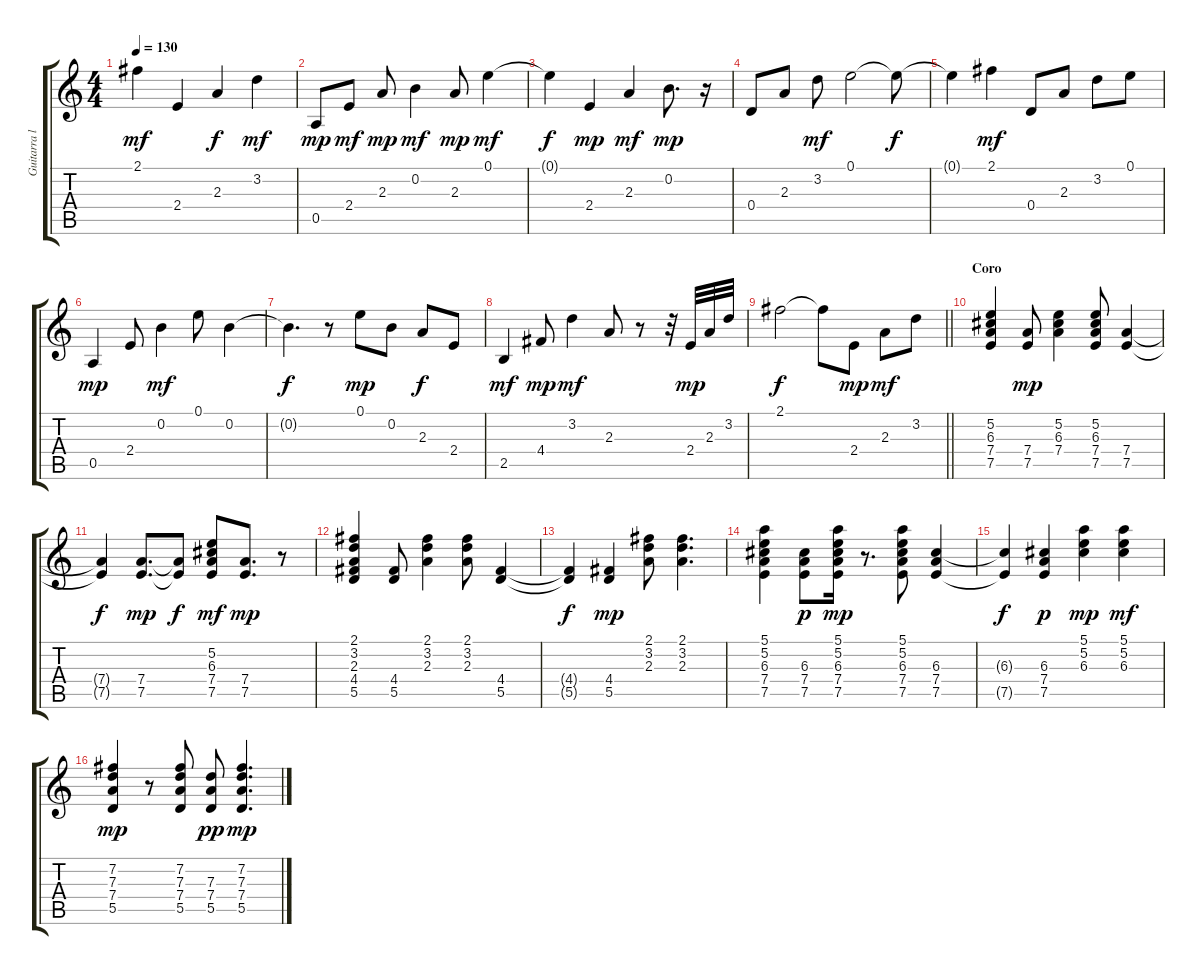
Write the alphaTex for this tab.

\track ("Guitarra l" "Guitarra l") {instrument acousticguitarsteel}
\staff {score tabs}
\tuning (E4 B3 G3 D3 A2 E2) {hide}
\ts (4 4)
\tempo 130
\clef g2
\ks c
2.1.4{dy mf} 2.4.4 2.3.4{dy f} 3.2.4{dy mf} |
0.5.8{dy mp} 2.4.8{dy mf} 2.3.8{dy mp} 0.2.4{dy mf} 2.3.8{dy mp} 0.1.4{dy mf} |
0.1{t}.4{dy f} 2.4.4{dy mp} 2.3.4{dy mf} 0.2.8{d dy mp} r.16 |
0.4.8 2.3.8 3.2.8{dy mf} 0.1.2 0.1{t}.8{dy f} |
0.1{t}.4 2.1.4{dy mf} 0.4.8 2.3.8 3.2.8 0.1.8 |
0.5.4{dy mp} 2.4.8 0.2.4{dy mf} 0.1.8 0.2.4 |
0.2{t}.4{d dy f} r.8 0.1.8{dy mp} 0.2.8 2.3.8{dy f} 2.4.8 |
2.5.4{dy mf} 4.4.8{dy mp} 3.2.4{dy mf} 2.3.8 r.8 r.32 2.4.32{dy mp} 2.3.32 3.2.32 |
\barLineRight lightlight
2.1.2{dy f} 2.1{t}.8 2.4.8{dy mp} 2.3.8{dy mf} 3.2.8 |
\section ("" "Coro")
(5.2 6.3 7.4 7.5).4 (7.4 7.5).8{dy mp} (5.2 6.3 7.4).4 (5.2 6.3 7.4 7.5).8 (7.4 7.5).4 |
(7.4{t} 7.5{t}).4{dy f} (7.4 7.5).8{d dy mp} (7.4{t} 7.5{t}).8{dy f} (5.2 6.3 7.4 7.5).8{dy mf} (7.4 7.5).8{d dy mp} r.8 |
(2.1 3.2 2.3 4.4 5.5).4 (4.4 5.5).8 (2.1 3.2 2.3).4 (2.1 3.2 2.3).8 (4.4 5.5).4 |
(4.4{t} 5.5{t}).4{dy f} (4.4 5.5).4{dy mp} (2.1 3.2 2.3).8 (2.1 3.2 2.3).4{d} |
(5.1 5.2 6.3 7.4 7.5).4 (6.3 7.4 7.5).8{dy p} (5.1 5.2 6.3 7.4 7.5).16{dy mp} r.8{d} (5.1 5.2 6.3 7.4 7.5).8 (6.3 7.4 7.5).4 |
(6.3{t} 7.5{t}).4{dy f} (6.3 7.4 7.5).4{dy p} (5.1 5.2 6.3).4{dy mp} (5.1 5.2 6.3).4{dy mf} |
(7.2 7.3 7.4 5.5).4{dy mp} r.8 (7.2 7.3 7.4 5.5).8 (7.3 7.4 5.5).8{dy pp} (7.2 7.3 7.4 5.5).4{d dy mp}
